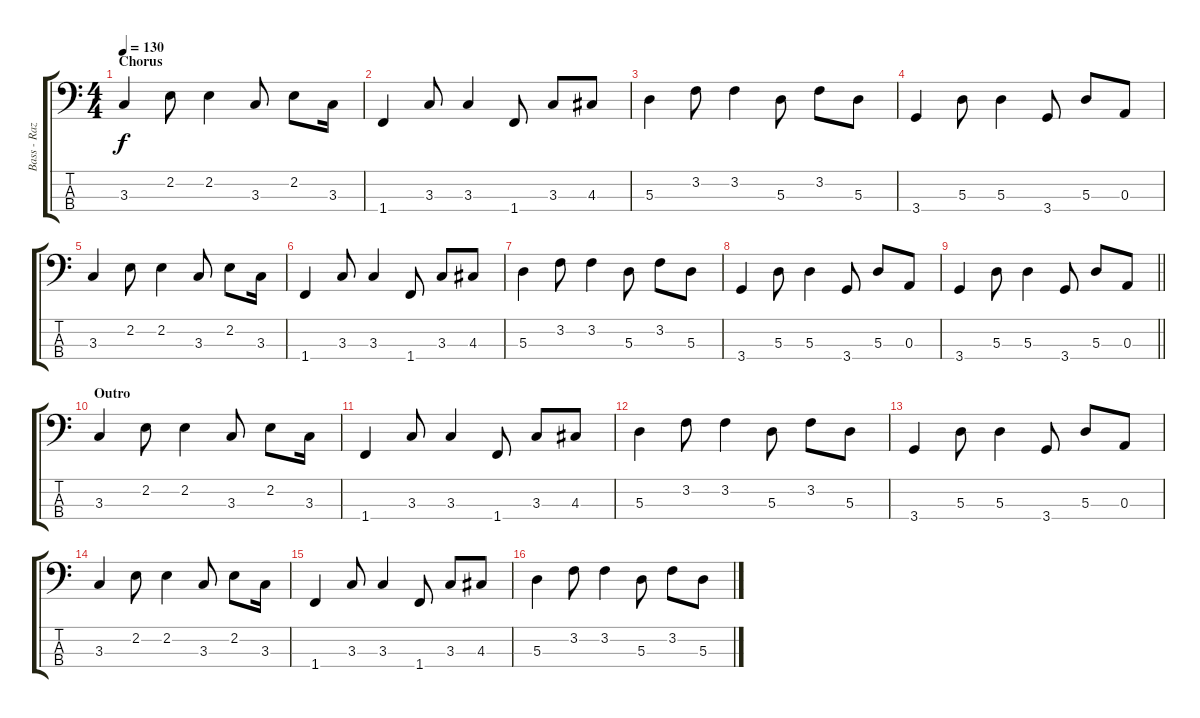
\track ("Bass - Razi" "Bass - Raz") {instrument electricbasspick}
\staff {score tabs}
\tuning (G2 D2 A1 E1) {hide}
\ts (4 4)
\section ("" "Chorus")
\tempo 130
\clef f4
\ks c
3.3.4{dy f} 2.2.8 2.2.4 3.3.8 2.2.8 3.3.16 |
1.4.4 3.3.8 3.3.4 1.4.8 3.3.8 4.3.8 |
5.3.4 3.2.8 3.2.4 5.3.8 3.2.8 5.3.8 |
3.4.4 5.3.8 5.3.4 3.4.8 5.3.8 0.3.8 |
3.3.4 2.2.8 2.2.4 3.3.8 2.2.8 3.3.16 |
1.4.4 3.3.8 3.3.4 1.4.8 3.3.8 4.3.8 |
5.3.4 3.2.8 3.2.4 5.3.8 3.2.8 5.3.8 |
3.4.4 5.3.8 5.3.4 3.4.8 5.3.8 0.3.8 |
\barLineRight lightlight
3.4.4 5.3.8 5.3.4 3.4.8 5.3.8 0.3.8 |
\section ("" "Outro")
3.3.4 2.2.8 2.2.4 3.3.8 2.2.8 3.3.16 |
1.4.4 3.3.8 3.3.4 1.4.8 3.3.8 4.3.8 |
5.3.4 3.2.8 3.2.4 5.3.8 3.2.8 5.3.8 |
3.4.4 5.3.8 5.3.4 3.4.8 5.3.8 0.3.8 |
3.3.4 2.2.8 2.2.4 3.3.8 2.2.8 3.3.16 |
1.4.4 3.3.8 3.3.4 1.4.8 3.3.8 4.3.8 |
5.3.4 3.2.8 3.2.4 5.3.8 3.2.8 5.3.8
